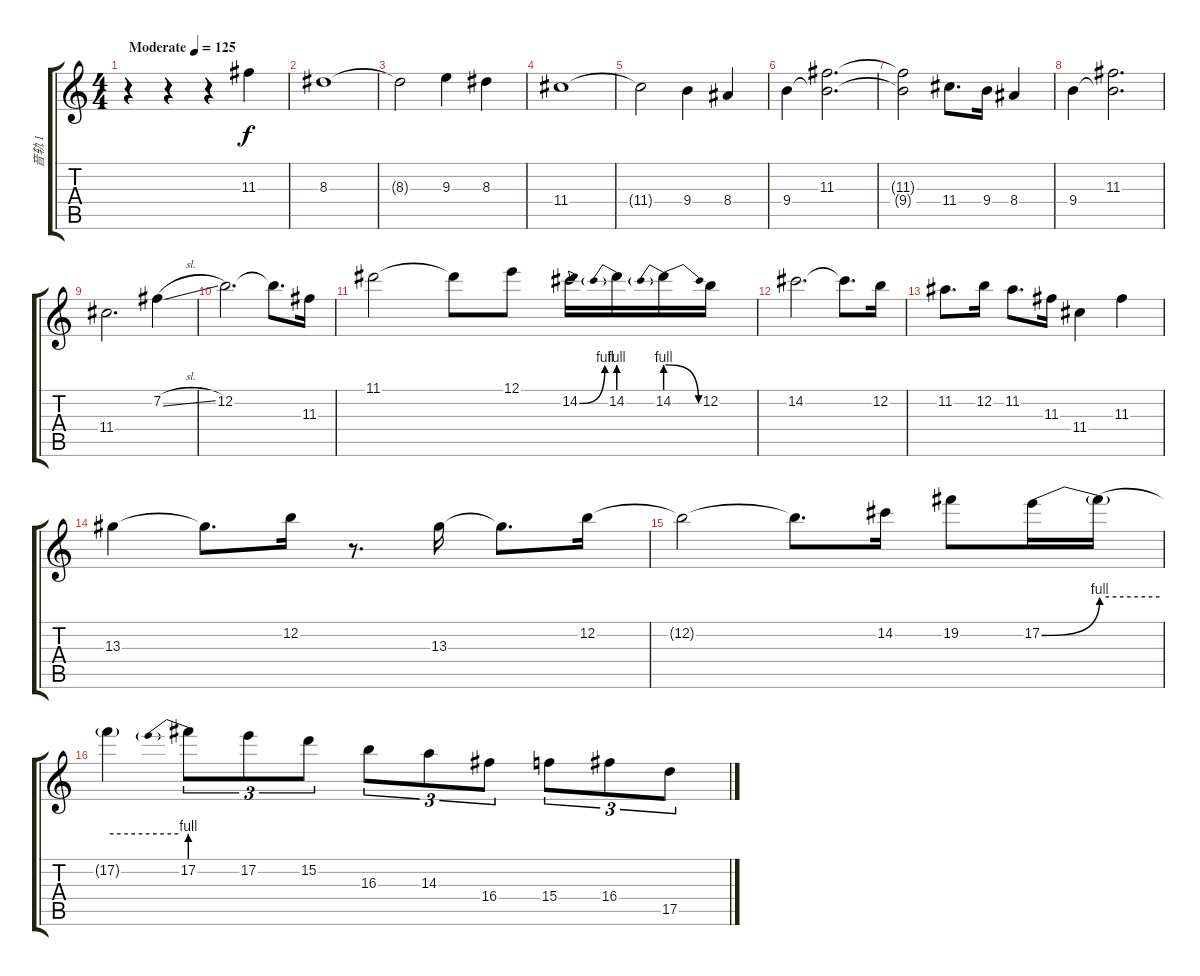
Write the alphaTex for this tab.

\track ("音轨 1" "音轨 1") {instrument overdrivenguitar}
\staff {score tabs}
\tuning (E4 B3 G3 D3 A2 E2) {hide}
\ts (4 4)
\tempo (125 "Moderate")
\clef g2
\ks c
r.4{dy f instrument overdrivenguitar} r.4 r.4 11.3.4 |
8.3.1 |
8.3{t}.2 9.3.4 8.3.4 |
11.4.1 |
11.4{t}.2 9.4.4 8.4.4{txt ""} |
9.4.4 (11.3 9.4{t}).2{d} |
(11.3{t} 9.4{t}).2 11.4.8{d} 9.4.16 8.4.4 |
9.4.4 (11.3 9.4{t}).2{d} |
11.4.2{d} 7.2{sl}.4 |
12.2.2{d} 12.2{t}.8{d} 11.3.16 |
11.1.2 11.1{t}.8 12.1.8 14.2{be (bend 0 0 60 4)}.16 14.2{be (prebend 0 4 60 4)}.16 14.2{be (prebendrelease 0 4 60 0)}.16 12.2.16 |
14.2.2{d} 14.2{t}.8{d} 12.2.16 |
11.2.8{d} 12.2.16 11.2.8{d} 11.3.16 11.4.4 11.3.4 |
13.3.4 13.3{t}.8{d} 12.2.16 r.8{d} 13.3.16 13.3{t}.8{d} 12.2.16 |
12.2{t}.2 12.2{t}.8{d} 14.2.16 19.2.8 17.2{be (bend 0 0 60 4)}.16 17.2{be (hold 0 4 60 4) t}.16 |
17.2{be (hold 0 4 60 4) t}.4 17.2{be (prebend 0 4 60 4)}.8{tu (3 2)} 17.2.8{tu (3 2)} 15.2.8{tu (3 2)} 16.3.8{tu (3 2)} 14.3.8{tu (3 2)} 16.4.8{tu (3 2)} 15.4.8{tu (3 2)} 16.4.8{tu (3 2)} 17.5.8{tu (3 2)}
